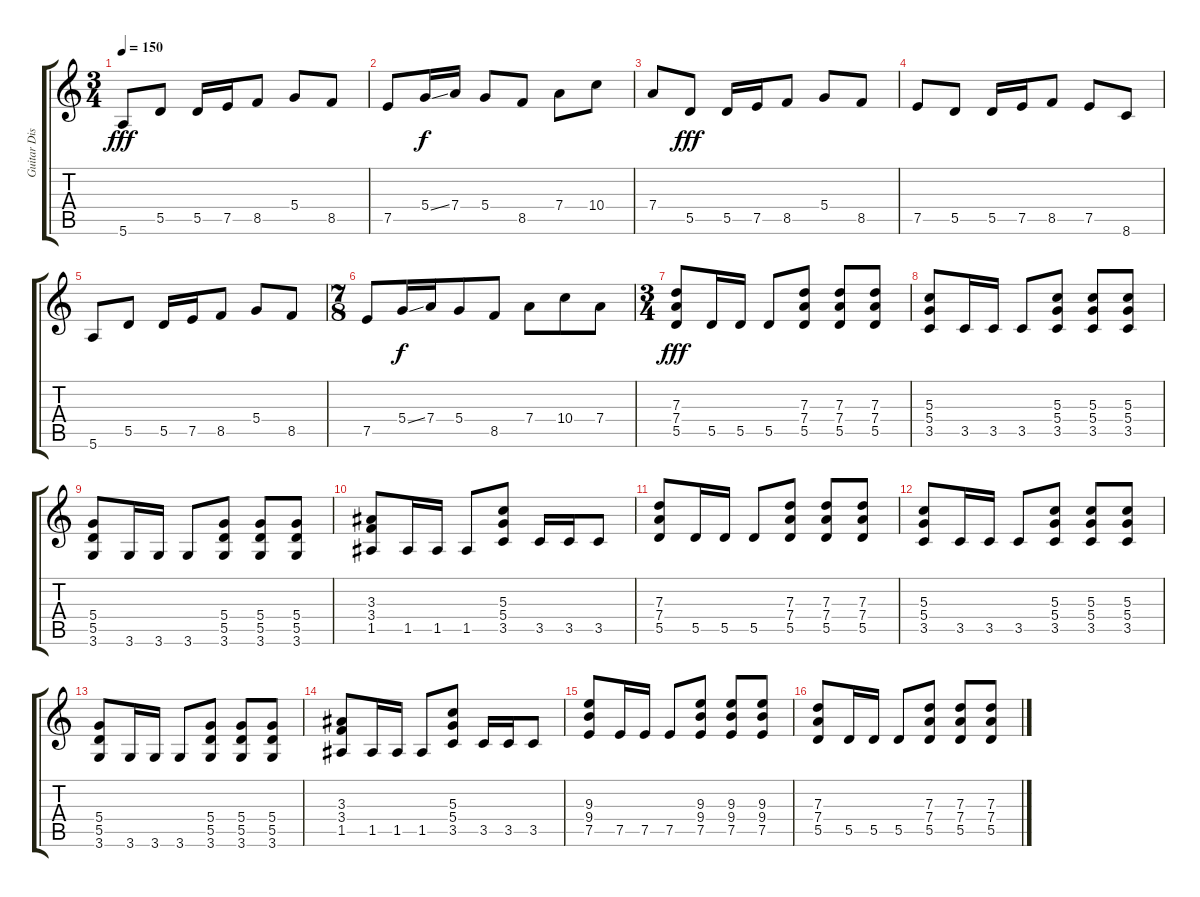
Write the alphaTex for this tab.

\track ("Guitar Distortion 2" "Guitar Dis") {instrument distortionguitar}
\staff {score tabs}
\tuning (E4 B3 G3 D3 A2 E2) {hide}
\ts (3 4)
\tempo 150
\clef g2
\ks c
5.6.8{dy fff} 5.5.8 5.5.16 7.5.16 8.5.8 5.4.8 8.5.8 |
7.5.8 5.4{ss}.16{dy f} 7.4.16 5.4.8 8.5.8 7.4.8 10.4.8 |
7.4.8 5.5.8{dy fff} 5.5.16 7.5.16 8.5.8 5.4.8 8.5.8 |
7.5.8 5.5.8 5.5.16 7.5.16 8.5.8 7.5.8 8.6.8 |
5.6.8 5.5.8 5.5.16 7.5.16 8.5.8 5.4.8 8.5.8 |
\ts (7 8)
7.5.8 5.4{ss}.16{dy f} 7.4.16 5.4.8 8.5.8 7.4.8 10.4.8 7.4.8 |
\ts (3 4)
(7.3 7.4 5.5).8{dy fff} 5.5.16 5.5.16 5.5.8 (7.3 7.4 5.5).8 (7.3 7.4 5.5).8 (7.3 7.4 5.5).8 |
(5.3 5.4 3.5).8 3.5.16 3.5.16 3.5.8 (5.3 5.4 3.5).8 (5.3 5.4 3.5).8 (5.3 5.4 3.5).8 |
(5.4 5.5 3.6).8 3.6.16 3.6.16 3.6.8 (5.4 5.5 3.6).8 (5.4 5.5 3.6).8 (5.4 5.5 3.6).8 |
(3.3 3.4 1.5).8 1.5.16 1.5.16 1.5.8 (5.3 5.4 3.5).8 3.5.16 3.5.16 3.5.8 |
(7.3 7.4 5.5).8 5.5.16 5.5.16 5.5.8 (7.3 7.4 5.5).8 (7.3 7.4 5.5).8 (7.3 7.4 5.5).8 |
(5.3 5.4 3.5).8 3.5.16 3.5.16 3.5.8 (5.3 5.4 3.5).8 (5.3 5.4 3.5).8 (5.3 5.4 3.5).8 |
(5.4 5.5 3.6).8 3.6.16 3.6.16 3.6.8 (5.4 5.5 3.6).8 (5.4 5.5 3.6).8 (5.4 5.5 3.6).8 |
(3.3 3.4 1.5).8 1.5.16 1.5.16 1.5.8 (5.3 5.4 3.5).8 3.5.16 3.5.16 3.5.8 |
(9.3 9.4 7.5).8 7.5.16 7.5.16 7.5.8 (9.3 9.4 7.5).8 (9.3 9.4 7.5).8 (9.3 9.4 7.5).8 |
(7.3 7.4 5.5).8 5.5.16 5.5.16 5.5.8 (7.3 7.4 5.5).8 (7.3 7.4 5.5).8 (7.3 7.4 5.5).8
